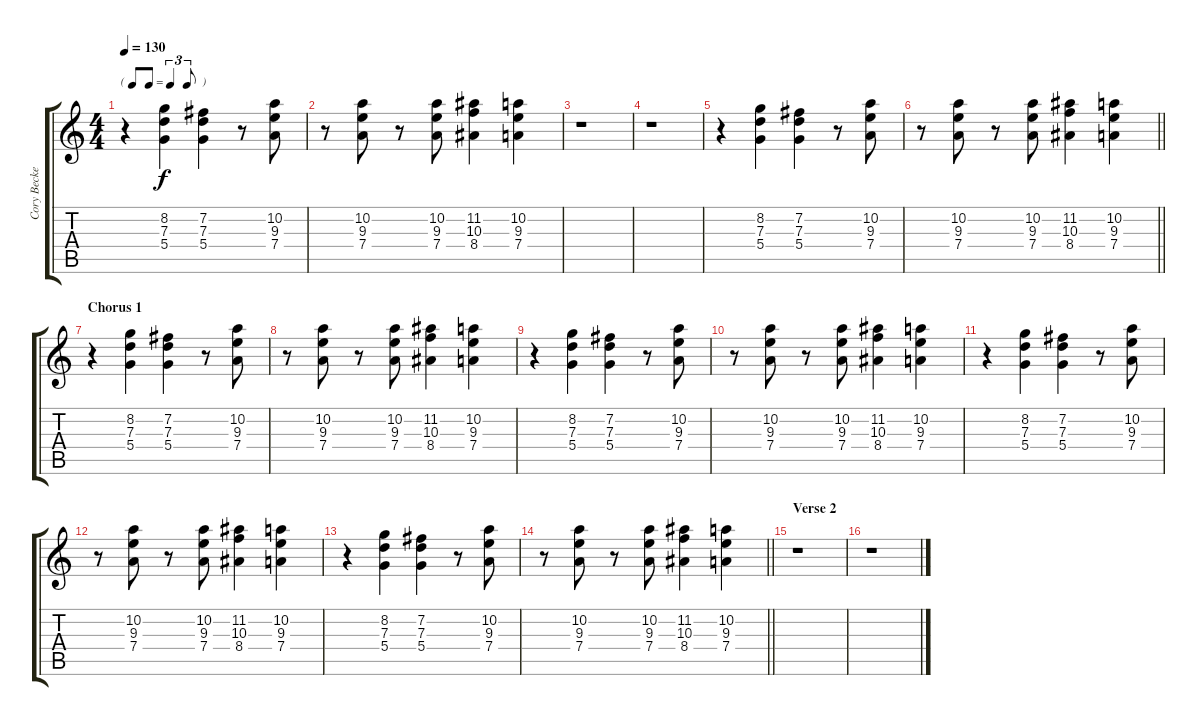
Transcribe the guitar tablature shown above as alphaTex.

\track ("Cory Becker" "Cory Becke") {instrument overdrivenguitar}
\staff {score tabs}
\tuning (E4 B3 G3 D3 A2 E2) {hide}
\ts (4 4)
\tf triplet8th
\tempo 130
\clef g2
\ks c
r.4{dy f} (8.2 7.3 5.4).4 (7.2 7.3 5.4).4 r.8 (10.2 9.3 7.4).8 |
r.8 (10.2 9.3 7.4).8 r.8 (10.2 9.3 7.4).8 (11.2 10.3 8.4).4 (10.2 9.3 7.4).4 |
r.1 |
r.1 |
r.4 (8.2 7.3 5.4).4 (7.2 7.3 5.4).4 r.8 (10.2 9.3 7.4).8 |
\barLineRight lightlight
r.8 (10.2 9.3 7.4).8 r.8 (10.2 9.3 7.4).8 (11.2 10.3 8.4).4 (10.2 9.3 7.4).4 |
\section ("" "Chorus 1")
r.4 (8.2 7.3 5.4).4 (7.2 7.3 5.4).4 r.8 (10.2 9.3 7.4).8 |
r.8 (10.2 9.3 7.4).8 r.8 (10.2 9.3 7.4).8 (11.2 10.3 8.4).4 (10.2 9.3 7.4).4 |
r.4 (8.2 7.3 5.4).4 (7.2 7.3 5.4).4 r.8 (10.2 9.3 7.4).8 |
r.8 (10.2 9.3 7.4).8 r.8 (10.2 9.3 7.4).8 (11.2 10.3 8.4).4 (10.2 9.3 7.4).4 |
r.4 (8.2 7.3 5.4).4 (7.2 7.3 5.4).4 r.8 (10.2 9.3 7.4).8 |
r.8 (10.2 9.3 7.4).8 r.8 (10.2 9.3 7.4).8 (11.2 10.3 8.4).4 (10.2 9.3 7.4).4 |
r.4 (8.2 7.3 5.4).4 (7.2 7.3 5.4).4 r.8 (10.2 9.3 7.4).8 |
\barLineRight lightlight
r.8 (10.2 9.3 7.4).8 r.8 (10.2 9.3 7.4).8 (11.2 10.3 8.4).4 (10.2 9.3 7.4).4 |
\section ("" "Verse 2")
r.1 |
r.1
